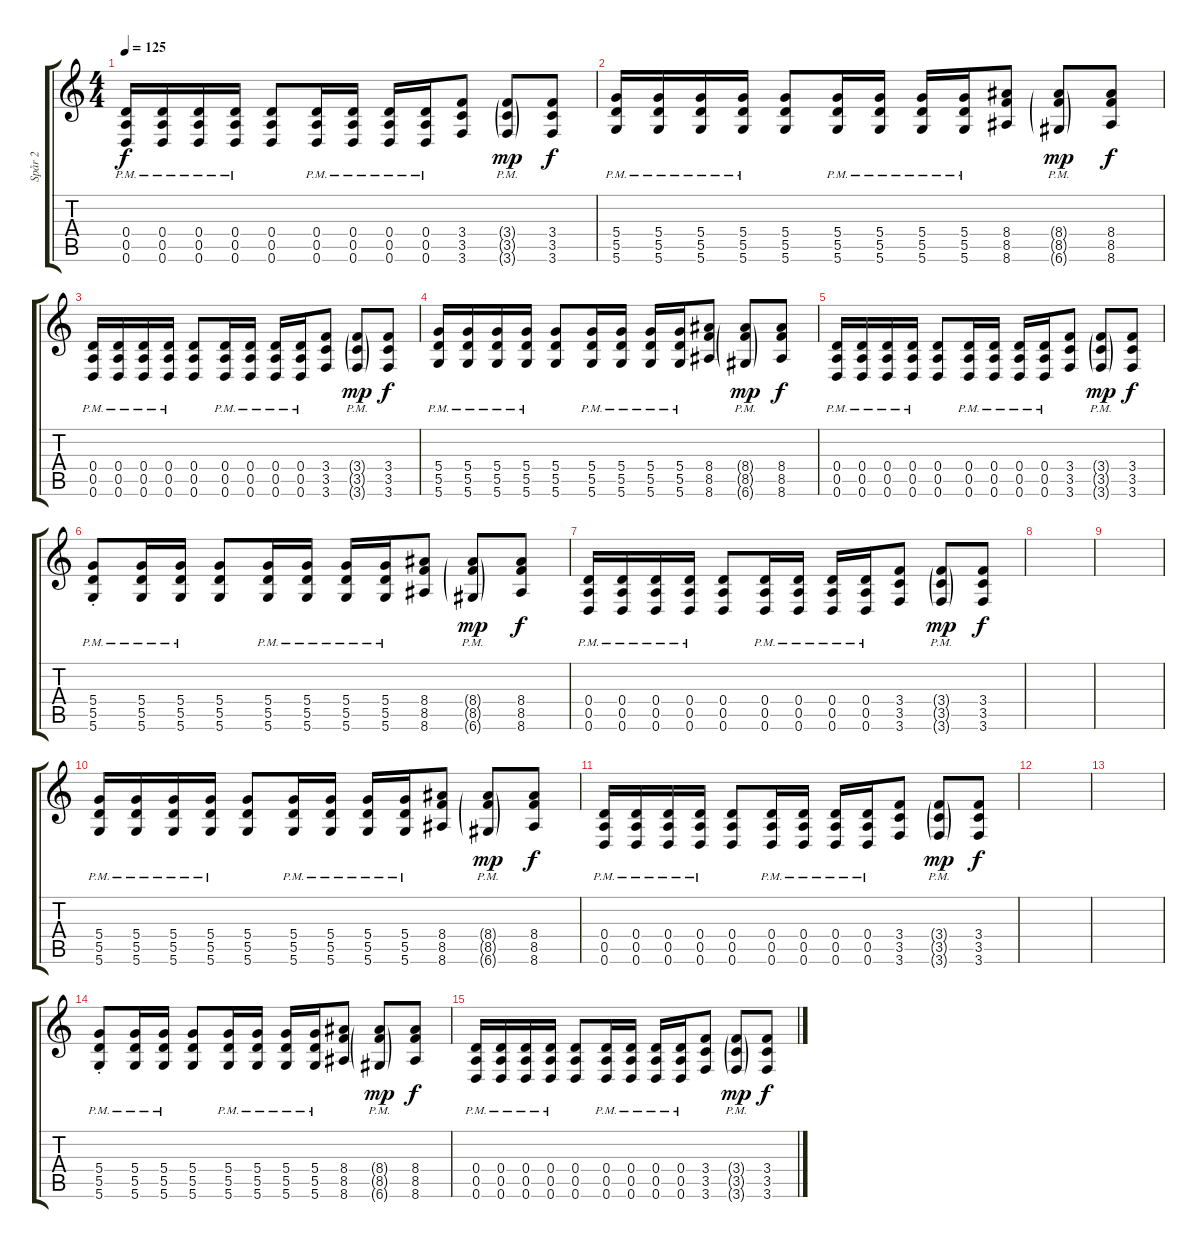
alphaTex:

\track ("Spår 2" "Spår 2") {instrument overdrivenguitar}
\staff {score tabs}
\tuning (E4 B3 G3 D3 A2 D2) {hide}
\ts (4 4)
\tempo 125
\clef g2
\ks c
(0.4{pm} 0.5{pm} 0.6{pm}).16{dy f} (0.4{pm} 0.5{pm} 0.6{pm}).16 (0.4{pm} 0.5{pm} 0.6{pm}).16 (0.4{pm} 0.5{pm} 0.6{pm}).16 (0.4 0.5 0.6).8 (0.4{pm} 0.5{pm} 0.6{pm}).16 (0.4{pm} 0.5{pm} 0.6{pm}).16 (0.4{pm} 0.5{pm} 0.6{pm}).16 (0.4{pm} 0.5{pm} 0.6{pm}).16 (3.4 3.5 3.6).8 (3.4{g pm} 3.5{g pm} 3.6{g pm}).8{dy mp} (3.4 3.5 3.6).8{dy f} |
(5.4{pm} 5.5{pm} 5.6{pm}).16 (5.4{pm} 5.5{pm} 5.6{pm}).16 (5.4{pm} 5.5{pm} 5.6{pm}).16 (5.4{pm} 5.5{pm} 5.6{pm}).16 (5.4 5.5 5.6).8 (5.4{pm} 5.5{pm} 5.6{pm}).16 (5.4{pm} 5.5{pm} 5.6{pm}).16 (5.4{pm} 5.5{pm} 5.6{pm}).16 (5.4{pm} 5.5{pm} 5.6{pm}).16 (8.4 8.5 8.6).8 (8.4{g pm} 8.5{g pm} 6.6{g pm}).8{dy mp} (8.4 8.5 8.6).8{dy f} |
(0.4{pm} 0.5{pm} 0.6{pm}).16 (0.4{pm} 0.5{pm} 0.6{pm}).16 (0.4{pm} 0.5{pm} 0.6{pm}).16 (0.4{pm} 0.5{pm} 0.6{pm}).16 (0.4 0.5 0.6).8 (0.4{pm} 0.5{pm} 0.6{pm}).16 (0.4{pm} 0.5{pm} 0.6{pm}).16 (0.4{pm} 0.5{pm} 0.6{pm}).16 (0.4{pm} 0.5{pm} 0.6{pm}).16 (3.4 3.5 3.6).8 (3.4{g pm} 3.5{g pm} 3.6{g pm}).8{dy mp} (3.4 3.5 3.6).8{dy f} |
(5.4{pm} 5.5{pm} 5.6{pm}).16 (5.4{pm} 5.5{pm} 5.6{pm}).16 (5.4{pm} 5.5{pm} 5.6{pm}).16 (5.4{pm} 5.5{pm} 5.6{pm}).16 (5.4 5.5 5.6).8 (5.4{pm} 5.5{pm} 5.6{pm}).16 (5.4{pm} 5.5{pm} 5.6{pm}).16 (5.4{pm} 5.5{pm} 5.6{pm}).16 (5.4{pm} 5.5{pm} 5.6{pm}).16 (8.4 8.5 8.6).8 (8.4{g pm} 8.5{g pm} 6.6{g pm}).8{dy mp} (8.4 8.5 8.6).8{dy f} |
(0.4{pm} 0.5{pm} 0.6{pm}).16 (0.4{pm} 0.5{pm} 0.6{pm}).16 (0.4{pm} 0.5{pm} 0.6{pm}).16 (0.4{pm} 0.5{pm} 0.6{pm}).16 (0.4 0.5 0.6).8 (0.4{pm} 0.5{pm} 0.6{pm}).16 (0.4{pm} 0.5{pm} 0.6{pm}).16 (0.4{pm} 0.5{pm} 0.6{pm}).16 (0.4{pm} 0.5{pm} 0.6{pm}).16 (3.4 3.5 3.6).8 (3.4{g pm} 3.5{g pm} 3.6{g pm}).8{dy mp} (3.4 3.5 3.6).8{dy f} |
(5.4{pm st} 5.5{pm st} 5.6{pm st}).8 (5.4{pm} 5.5{pm} 5.6{pm}).16 (5.4{pm} 5.5{pm} 5.6{pm}).16 (5.4 5.5 5.6).8 (5.4{pm} 5.5{pm} 5.6{pm}).16 (5.4{pm} 5.5{pm} 5.6{pm}).16 (5.4{pm} 5.5{pm} 5.6{pm}).16 (5.4{pm} 5.5{pm} 5.6{pm}).16 (8.4 8.5 8.6).8 (8.4{g pm} 8.5{g pm} 6.6{g pm}).8{dy mp} (8.4 8.5 8.6).8{dy f} |
(0.4{pm} 0.5{pm} 0.6{pm}).16 (0.4{pm} 0.5{pm} 0.6{pm}).16 (0.4{pm} 0.5{pm} 0.6{pm}).16 (0.4{pm} 0.5{pm} 0.6{pm}).16 (0.4 0.5 0.6).8 (0.4{pm} 0.5{pm} 0.6{pm}).16 (0.4{pm} 0.5{pm} 0.6{pm}).16 (0.4{pm} 0.5{pm} 0.6{pm}).16 (0.4{pm} 0.5{pm} 0.6{pm}).16 (3.4 3.5 3.6).8 (3.4{g pm} 3.5{g pm} 3.6{g pm}).8{dy mp} (3.4 3.5 3.6).8{dy f} |
|
|
(5.4{pm} 5.5{pm} 5.6{pm}).16 (5.4{pm} 5.5{pm} 5.6{pm}).16 (5.4{pm} 5.5{pm} 5.6{pm}).16 (5.4{pm} 5.5{pm} 5.6{pm}).16 (5.4 5.5 5.6).8 (5.4{pm} 5.5{pm} 5.6{pm}).16 (5.4{pm} 5.5{pm} 5.6{pm}).16 (5.4{pm} 5.5{pm} 5.6{pm}).16 (5.4{pm} 5.5{pm} 5.6{pm}).16 (8.4 8.5 8.6).8 (8.4{g pm} 8.5{g pm} 6.6{g pm}).8{dy mp} (8.4 8.5 8.6).8{dy f} |
(0.4{pm} 0.5{pm} 0.6{pm}).16 (0.4{pm} 0.5{pm} 0.6{pm}).16 (0.4{pm} 0.5{pm} 0.6{pm}).16 (0.4{pm} 0.5{pm} 0.6{pm}).16 (0.4 0.5 0.6).8 (0.4{pm} 0.5{pm} 0.6{pm}).16 (0.4{pm} 0.5{pm} 0.6{pm}).16 (0.4{pm} 0.5{pm} 0.6{pm}).16 (0.4{pm} 0.5{pm} 0.6{pm}).16 (3.4 3.5 3.6).8 (3.4{g pm} 3.5{g pm} 3.6{g pm}).8{dy mp} (3.4 3.5 3.6).8{dy f} |
|
|
(5.4{pm st} 5.5{pm st} 5.6{pm st}).8 (5.4{pm} 5.5{pm} 5.6{pm}).16 (5.4{pm} 5.5{pm} 5.6{pm}).16 (5.4 5.5 5.6).8 (5.4{pm} 5.5{pm} 5.6{pm}).16 (5.4{pm} 5.5{pm} 5.6{pm}).16 (5.4{pm} 5.5{pm} 5.6{pm}).16 (5.4{pm} 5.5{pm} 5.6{pm}).16 (8.4 8.5 8.6).8 (8.4{g pm} 8.5{g pm} 6.6{g pm}).8{dy mp} (8.4 8.5 8.6).8{dy f} |
(0.4{pm} 0.5{pm} 0.6{pm}).16 (0.4{pm} 0.5{pm} 0.6{pm}).16 (0.4{pm} 0.5{pm} 0.6{pm}).16 (0.4{pm} 0.5{pm} 0.6{pm}).16 (0.4 0.5 0.6).8 (0.4{pm} 0.5{pm} 0.6{pm}).16 (0.4{pm} 0.5{pm} 0.6{pm}).16 (0.4{pm} 0.5{pm} 0.6{pm}).16 (0.4{pm} 0.5{pm} 0.6{pm}).16 (3.4 3.5 3.6).8 (3.4{g pm} 3.5{g pm} 3.6{g pm}).8{dy mp} (3.4 3.5 3.6).8{dy f}
